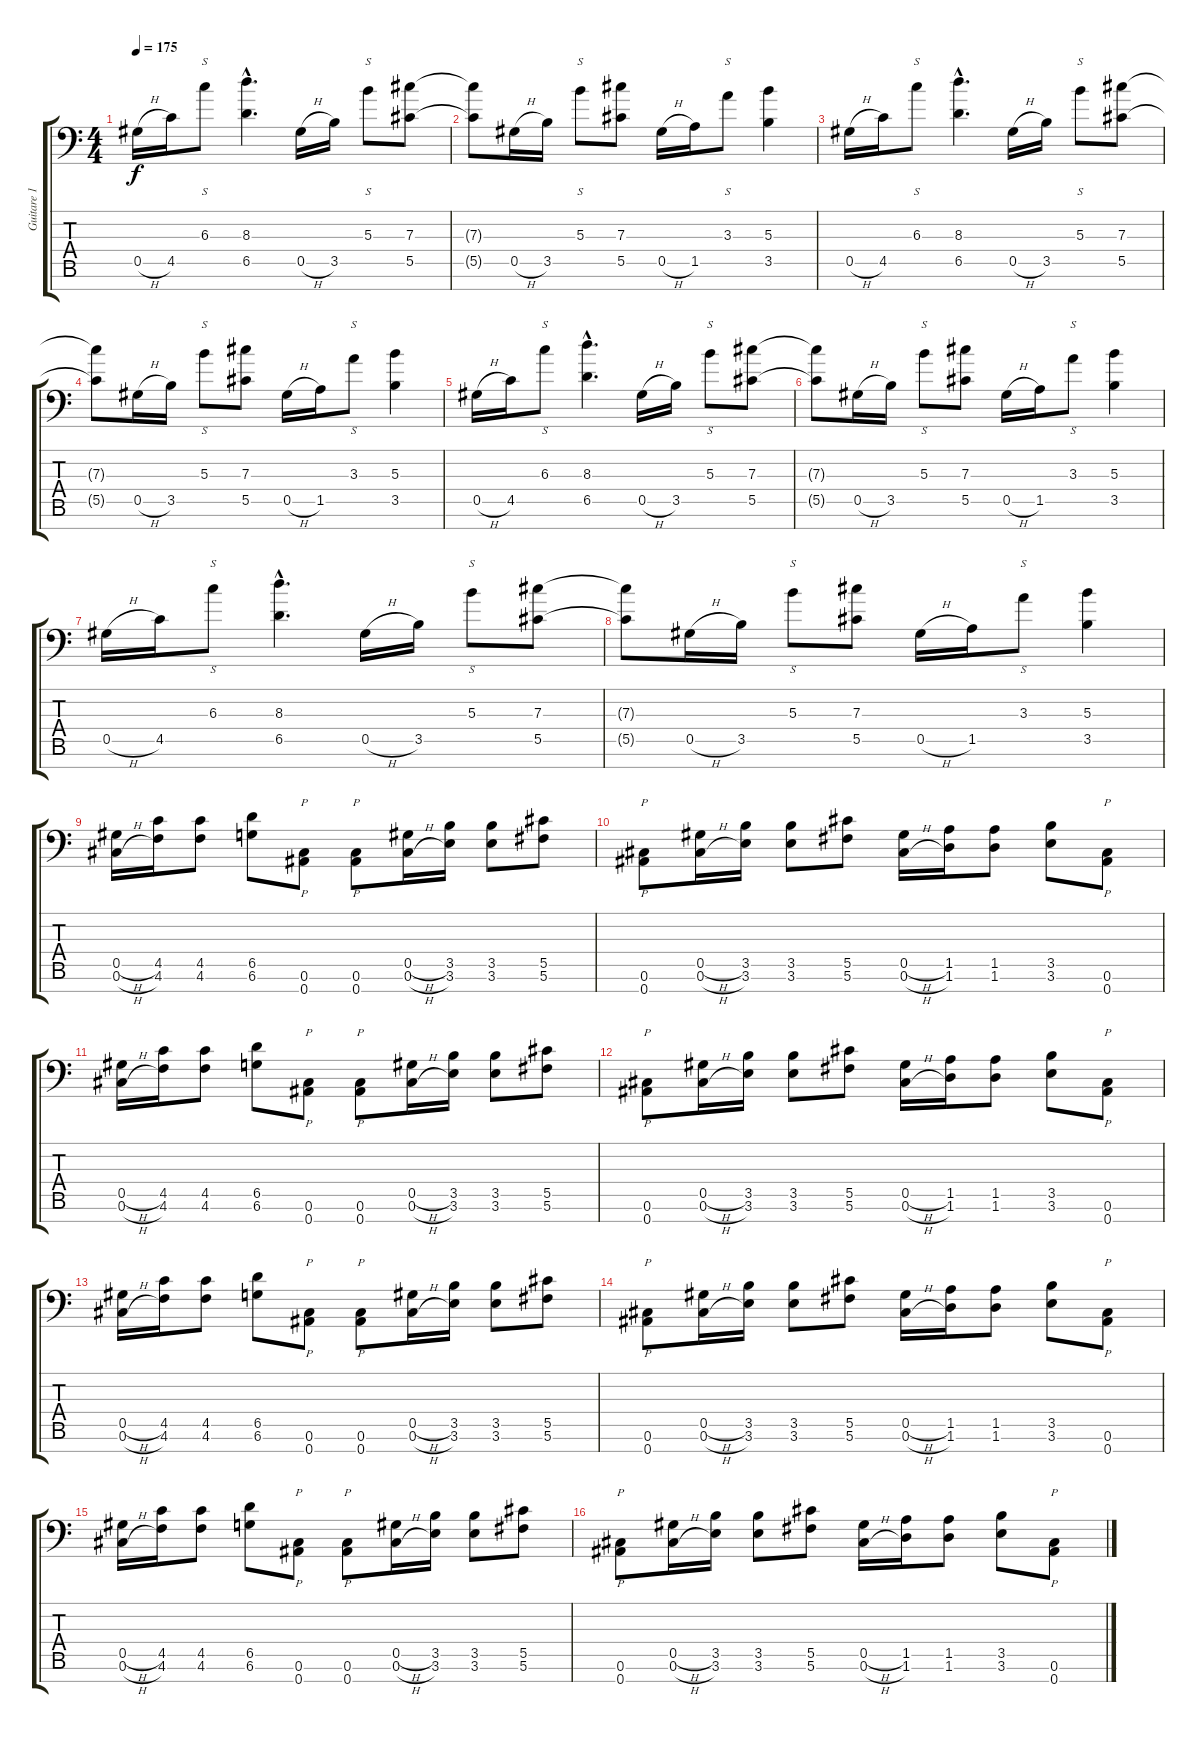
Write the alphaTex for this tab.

\track ("Guitare 1" "Guitare 1") {instrument distortionguitar}
\staff {score tabs}
\tuning (Eb4 Bb3 Gb3 Db3 Ab2 Db2 Bb1) {hide}
\ts (4 4)
\tempo 175
\clef f4
\ks c
0.5{h}.16{dy f} 4.5.16 6.3.8{s} (8.3{hac} 6.5{hac}).4{d} 0.5{h}.16 3.5.16 5.3.8{s} (7.3 5.5).8 |
(7.3{t} 5.5{t}).8 0.5{h}.16 3.5.16 5.3.8{s} (7.3 5.5).8 0.5{h}.16 1.5.16 3.3.8{s} (5.3 3.5).4 |
0.5{h}.16 4.5.16 6.3.8{s} (8.3{hac} 6.5{hac}).4{d} 0.5{h}.16 3.5.16 5.3.8{s} (7.3 5.5).8 |
(7.3{t} 5.5{t}).8 0.5{h}.16 3.5.16 5.3.8{s} (7.3 5.5).8 0.5{h}.16 1.5.16 3.3.8{s} (5.3 3.5).4 |
0.5{h}.16 4.5.16 6.3.8{s} (8.3{hac} 6.5{hac}).4{d} 0.5{h}.16 3.5.16 5.3.8{s} (7.3 5.5).8 |
(7.3{t} 5.5{t}).8 0.5{h}.16 3.5.16 5.3.8{s} (7.3 5.5).8 0.5{h}.16 1.5.16 3.3.8{s} (5.3 3.5).4 |
0.5{h}.16 4.5.16 6.3.8{s} (8.3{hac} 6.5{hac}).4{d} 0.5{h}.16 3.5.16 5.3.8{s} (7.3 5.5).8 |
(7.3{t} 5.5{t}).8 0.5{h}.16 3.5.16 5.3.8{s} (7.3 5.5).8 0.5{h}.16 1.5.16 3.3.8{s} (5.3 3.5).4 |
(0.5{h} 0.6{h}).16 (4.5 4.6).16 (4.5 4.6).8 (6.5 6.6).8 (0.6 0.7).8{p} (0.6 0.7).8{p} (0.5{h} 0.6{h}).16 (3.5 3.6).16 (3.5 3.6).8 (5.5 5.6).8 |
(0.6 0.7).8{p} (0.5{h} 0.6{h}).16 (3.5 3.6).16 (3.5 3.6).8 (5.5 5.6).8 (0.5{h} 0.6{h}).16 (1.5 1.6).16 (1.5 1.6).8 (3.5 3.6).8 (0.6 0.7).8{p} |
(0.5{h} 0.6{h}).16 (4.5 4.6).16 (4.5 4.6).8 (6.5 6.6).8 (0.6 0.7).8{p} (0.6 0.7).8{p} (0.5{h} 0.6{h}).16 (3.5 3.6).16 (3.5 3.6).8 (5.5 5.6).8 |
(0.6 0.7).8{p} (0.5{h} 0.6{h}).16 (3.5 3.6).16 (3.5 3.6).8 (5.5 5.6).8 (0.5{h} 0.6{h}).16 (1.5 1.6).16 (1.5 1.6).8 (3.5 3.6).8 (0.6 0.7).8{p} |
(0.5{h} 0.6{h}).16 (4.5 4.6).16 (4.5 4.6).8 (6.5 6.6).8 (0.6 0.7).8{p} (0.6 0.7).8{p} (0.5{h} 0.6{h}).16 (3.5 3.6).16 (3.5 3.6).8 (5.5 5.6).8 |
(0.6 0.7).8{p} (0.5{h} 0.6{h}).16 (3.5 3.6).16 (3.5 3.6).8 (5.5 5.6).8 (0.5{h} 0.6{h}).16 (1.5 1.6).16 (1.5 1.6).8 (3.5 3.6).8 (0.6 0.7).8{p} |
(0.5{h} 0.6{h}).16 (4.5 4.6).16 (4.5 4.6).8 (6.5 6.6).8 (0.6 0.7).8{p} (0.6 0.7).8{p} (0.5{h} 0.6{h}).16 (3.5 3.6).16 (3.5 3.6).8 (5.5 5.6).8 |
(0.6 0.7).8{p} (0.5{h} 0.6{h}).16 (3.5 3.6).16 (3.5 3.6).8 (5.5 5.6).8 (0.5{h} 0.6{h}).16 (1.5 1.6).16 (1.5 1.6).8 (3.5 3.6).8 (0.6 0.7).8{p}
